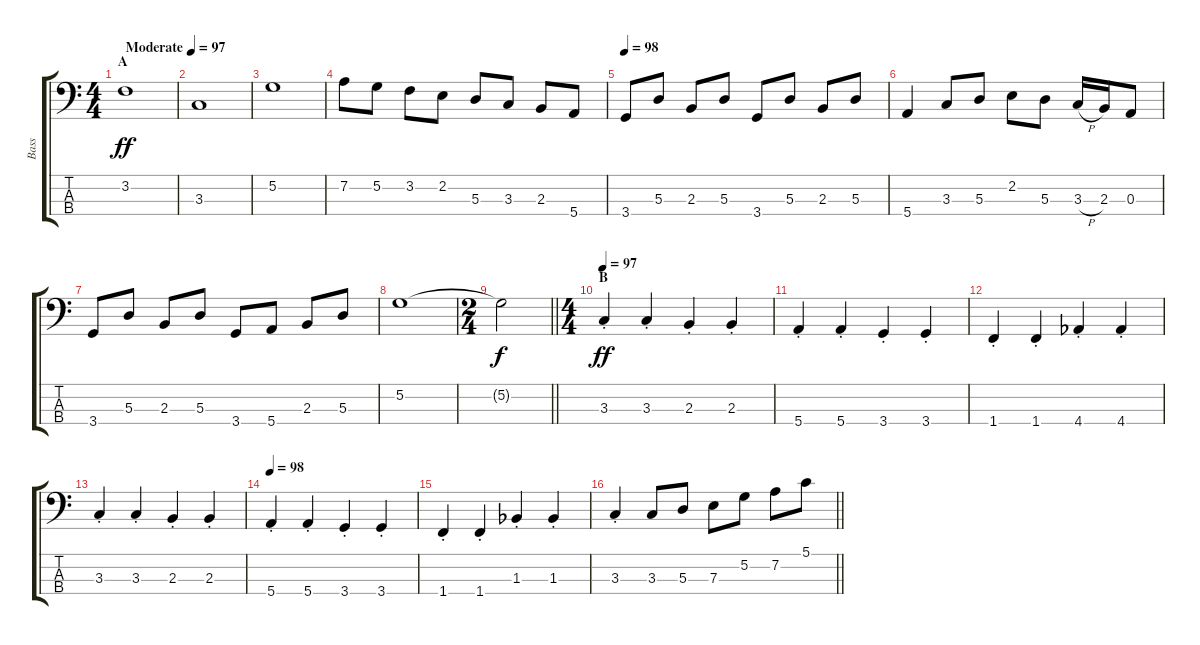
\track ("Bass" "Bass") {instrument electricbassfinger}
\staff {score tabs}
\tuning (G2 D2 A1 E1) {hide}
\ts (4 4)
\section ("" "A")
\tempo (97 "Moderate")
\clef f4
\ks c
3.2.1{dy ff instrument electricbassfinger} |
3.3.1 |
5.2.1 |
7.2.8 5.2.8 3.2.8 2.2.8 5.3.8 3.3.8 2.3.8 5.4.8 |
\tempo 98
3.4.8 5.3.8 2.3.8 5.3.8 3.4.8 5.3.8 2.3.8 5.3.8 |
5.4.4 3.3.8 5.3.8 2.2.8 5.3.8 3.3{h}.16 2.3.16 0.3.8 |
3.4.8 5.3.8 2.3.8 5.3.8 3.4.8 5.4.8 2.3.8 5.3.8 |
5.2.1 |
\ts (2 4)
\barLineRight lightlight
5.2{t}.2{dy f} |
\ts (4 4)
\section ("" "B")
\tempo 97
3.3{st}.4{dy ff} 3.3{st}.4 2.3{st}.4 2.3{st}.4 |
5.4{st}.4 5.4{st}.4 3.4{st}.4 3.4{st}.4 |
1.4{st}.4 1.4{st}.4 4.4{st acc b}.4 4.4{st acc b}.4 |
3.3{st}.4 3.3{st}.4 2.3{st}.4 2.3{st}.4 |
\tempo 98
5.4{st}.4 5.4{st}.4 3.4{st}.4 3.4{st}.4 |
1.4{st}.4 1.4{st}.4 1.3{st acc b}.4 1.3{st acc b}.4 |
\barLineRight lightlight
3.3{st}.4 3.3.8 5.3.8 7.3.8 5.2.8 7.2.8 5.1.8
